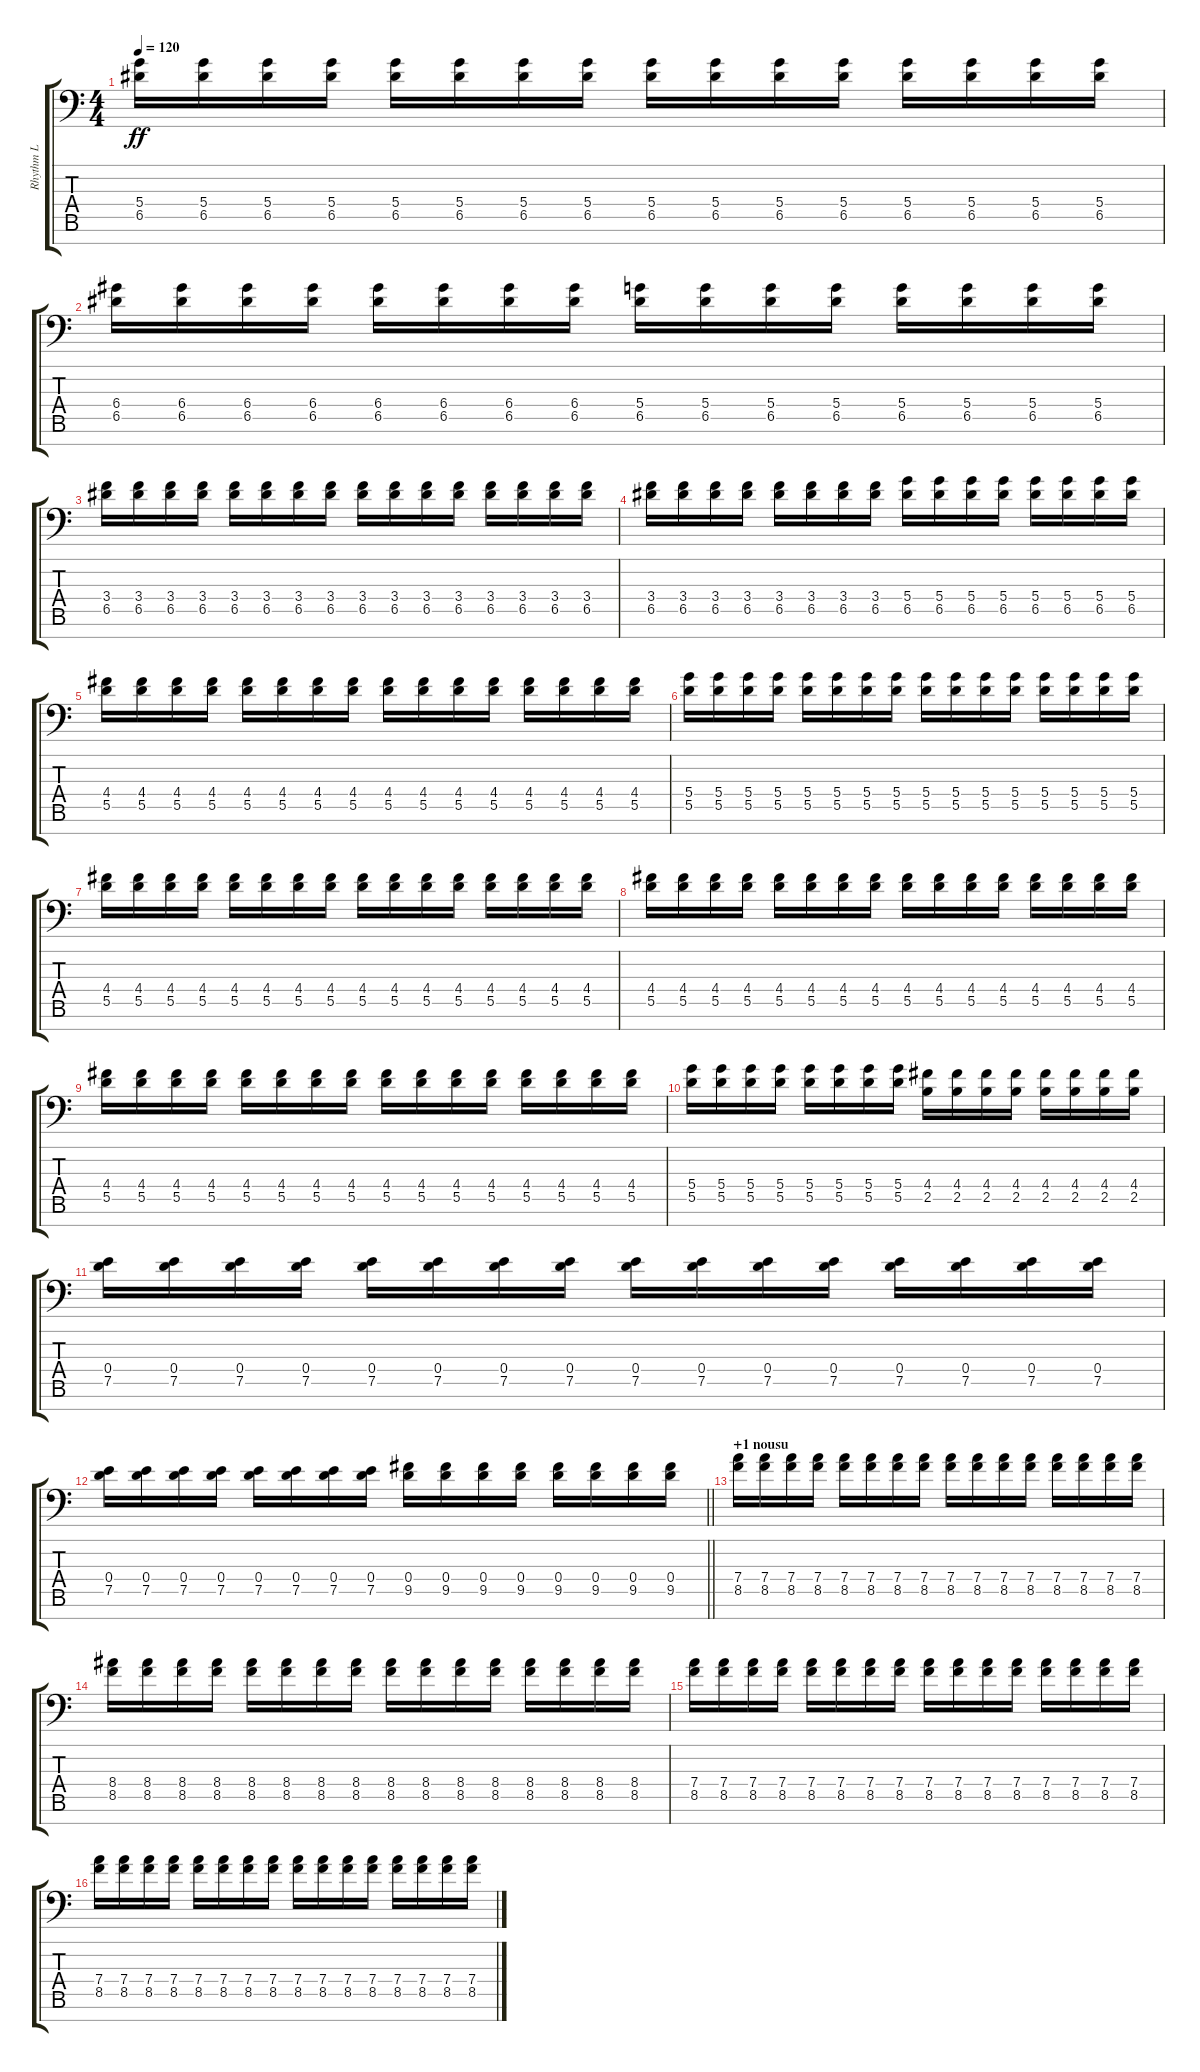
\track ("Rhythm L" "Rhythm L") {instrument distortionguitar}
\staff {score tabs}
\tuning (E4 B3 G3 D3 A2 E2 A1) {hide}
\ts (4 4)
\tempo 120
\clef f4
\ks c
(5.4 6.5).16{dy ff} (5.4 6.5).16 (5.4 6.5).16 (5.4 6.5).16 (5.4 6.5).16 (5.4 6.5).16 (5.4 6.5).16 (5.4 6.5).16 (5.4 6.5).16 (5.4 6.5).16 (5.4 6.5).16 (5.4 6.5).16 (5.4 6.5).16 (5.4 6.5).16 (5.4 6.5).16 (5.4 6.5).16 |
(6.4 6.5).16 (6.4 6.5).16 (6.4 6.5).16 (6.4 6.5).16 (6.4 6.5).16 (6.4 6.5).16 (6.4 6.5).16 (6.4 6.5).16 (5.4 6.5).16 (5.4 6.5).16 (5.4 6.5).16 (5.4 6.5).16 (5.4 6.5).16 (5.4 6.5).16 (5.4 6.5).16 (5.4 6.5).16 |
(3.4 6.5).16 (3.4 6.5).16 (3.4 6.5).16 (3.4 6.5).16 (3.4 6.5).16 (3.4 6.5).16 (3.4 6.5).16 (3.4 6.5).16 (3.4 6.5).16 (3.4 6.5).16 (3.4 6.5).16 (3.4 6.5).16 (3.4 6.5).16 (3.4 6.5).16 (3.4 6.5).16 (3.4 6.5).16 |
(3.4 6.5).16 (3.4 6.5).16 (3.4 6.5).16 (3.4 6.5).16 (3.4 6.5).16 (3.4 6.5).16 (3.4 6.5).16 (3.4 6.5).16 (5.4 6.5).16 (5.4 6.5).16 (5.4 6.5).16 (5.4 6.5).16 (5.4 6.5).16 (5.4 6.5).16 (5.4 6.5).16 (5.4 6.5).16 |
(4.4 5.5).16 (4.4 5.5).16 (4.4 5.5).16 (4.4 5.5).16 (4.4 5.5).16 (4.4 5.5).16 (4.4 5.5).16 (4.4 5.5).16 (4.4 5.5).16 (4.4 5.5).16 (4.4 5.5).16 (4.4 5.5).16 (4.4 5.5).16 (4.4 5.5).16 (4.4 5.5).16 (4.4 5.5).16 |
(5.4 5.5).16 (5.4 5.5).16 (5.4 5.5).16 (5.4 5.5).16 (5.4 5.5).16 (5.4 5.5).16 (5.4 5.5).16 (5.4 5.5).16 (5.4 5.5).16 (5.4 5.5).16 (5.4 5.5).16 (5.4 5.5).16 (5.4 5.5).16 (5.4 5.5).16 (5.4 5.5).16 (5.4 5.5).16 |
(4.4 5.5).16 (4.4 5.5).16 (4.4 5.5).16 (4.4 5.5).16 (4.4 5.5).16 (4.4 5.5).16 (4.4 5.5).16 (4.4 5.5).16 (4.4 5.5).16 (4.4 5.5).16 (4.4 5.5).16 (4.4 5.5).16 (4.4 5.5).16 (4.4 5.5).16 (4.4 5.5).16 (4.4 5.5).16 |
(4.4 5.5).16 (4.4 5.5).16 (4.4 5.5).16 (4.4 5.5).16 (4.4 5.5).16 (4.4 5.5).16 (4.4 5.5).16 (4.4 5.5).16 (4.4 5.5).16 (4.4 5.5).16 (4.4 5.5).16 (4.4 5.5).16 (4.4 5.5).16 (4.4 5.5).16 (4.4 5.5).16 (4.4 5.5).16 |
(4.4 5.5).16 (4.4 5.5).16 (4.4 5.5).16 (4.4 5.5).16 (4.4 5.5).16 (4.4 5.5).16 (4.4 5.5).16 (4.4 5.5).16 (4.4 5.5).16 (4.4 5.5).16 (4.4 5.5).16 (4.4 5.5).16 (4.4 5.5).16 (4.4 5.5).16 (4.4 5.5).16 (4.4 5.5).16 |
(5.4 5.5).16 (5.4 5.5).16 (5.4 5.5).16 (5.4 5.5).16 (5.4 5.5).16 (5.4 5.5).16 (5.4 5.5).16 (5.4 5.5).16 (4.4 2.5).16 (4.4 2.5).16 (4.4 2.5).16 (4.4 2.5).16 (4.4 2.5).16 (4.4 2.5).16 (4.4 2.5).16 (4.4 2.5).16 |
(0.4 7.5).16 (0.4 7.5).16 (0.4 7.5).16 (0.4 7.5).16 (0.4 7.5).16 (0.4 7.5).16 (0.4 7.5).16 (0.4 7.5).16 (0.4 7.5).16 (0.4 7.5).16 (0.4 7.5).16 (0.4 7.5).16 (0.4 7.5).16 (0.4 7.5).16 (0.4 7.5).16 (0.4 7.5).16 |
\barLineRight lightlight
(0.4 7.5).16 (0.4 7.5).16 (0.4 7.5).16 (0.4 7.5).16 (0.4 7.5).16 (0.4 7.5).16 (0.4 7.5).16 (0.4 7.5).16 (0.4 9.5).16 (0.4 9.5).16 (0.4 9.5).16 (0.4 9.5).16 (0.4 9.5).16 (0.4 9.5).16 (0.4 9.5).16 (0.4 9.5).16 |
\section ("" "+1 nousu")
(7.4 8.5).16 (7.4 8.5).16 (7.4 8.5).16 (7.4 8.5).16 (7.4 8.5).16 (7.4 8.5).16 (7.4 8.5).16 (7.4 8.5).16 (7.4 8.5).16 (7.4 8.5).16 (7.4 8.5).16 (7.4 8.5).16 (7.4 8.5).16 (7.4 8.5).16 (7.4 8.5).16 (7.4 8.5).16 |
(8.4 8.5).16 (8.4 8.5).16 (8.4 8.5).16 (8.4 8.5).16 (8.4 8.5).16 (8.4 8.5).16 (8.4 8.5).16 (8.4 8.5).16 (8.4 8.5).16 (8.4 8.5).16 (8.4 8.5).16 (8.4 8.5).16 (8.4 8.5).16 (8.4 8.5).16 (8.4 8.5).16 (8.4 8.5).16 |
(7.4 8.5).16 (7.4 8.5).16 (7.4 8.5).16 (7.4 8.5).16 (7.4 8.5).16 (7.4 8.5).16 (7.4 8.5).16 (7.4 8.5).16 (7.4 8.5).16 (7.4 8.5).16 (7.4 8.5).16 (7.4 8.5).16 (7.4 8.5).16 (7.4 8.5).16 (7.4 8.5).16 (7.4 8.5).16 |
(7.4 8.5).16 (7.4 8.5).16 (7.4 8.5).16 (7.4 8.5).16 (7.4 8.5).16 (7.4 8.5).16 (7.4 8.5).16 (7.4 8.5).16 (7.4 8.5).16 (7.4 8.5).16 (7.4 8.5).16 (7.4 8.5).16 (7.4 8.5).16 (7.4 8.5).16 (7.4 8.5).16 (7.4 8.5).16
